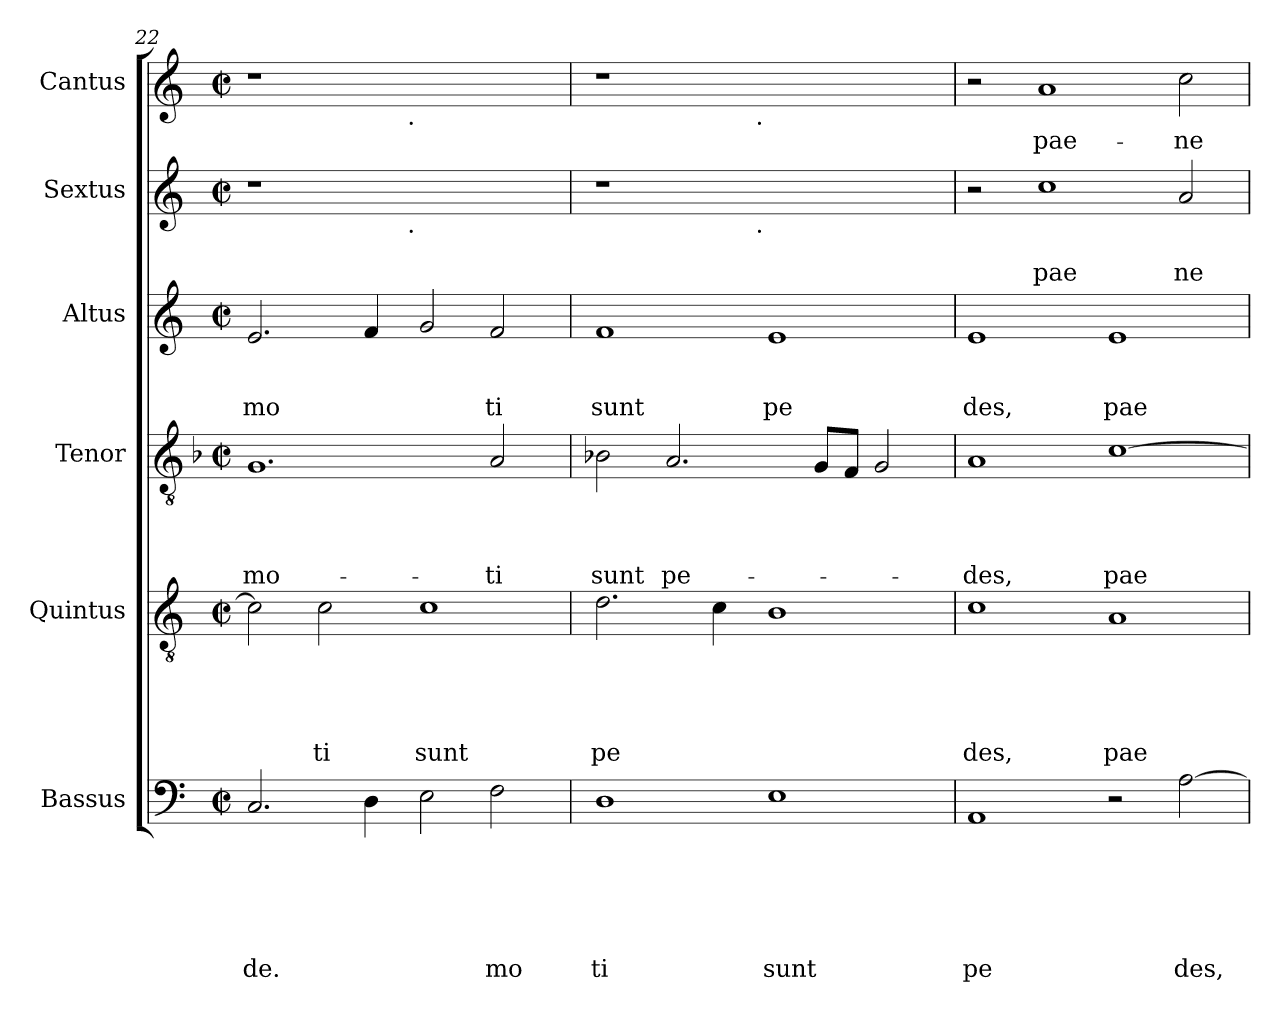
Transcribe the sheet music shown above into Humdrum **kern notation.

**kern	**text	**text	**text	**text	**text	**text	**kern	**text	**text	**text	**text	**text	**kern	**text	**text	**text	**text	**kern	**text	**text	**text	**kern	**text	**text	**kern	**text
*part6	*part6	*part6	*part6	*part6	*part6	*part6	*part5	*part5	*part5	*part5	*part5	*part5	*part4	*part4	*part4	*part4	*part4	*part3	*part3	*part3	*part3	*part2	*part2	*part2	*part1	*part1
*staff6	*staff6	*staff6	*staff6	*staff6	*staff6	*staff6	*staff5	*staff5	*staff5	*staff5	*staff5	*staff5	*staff4	*staff4	*staff4	*staff4	*staff4	*staff3	*staff3	*staff3	*staff3	*staff2	*staff2	*staff2	*staff1	*staff1
*I"Bassus	*	*	*	*	*	*	*I"Quintus	*	*	*	*	*	*I"Tenor	*	*	*	*	*I"Altus	*	*	*	*I"Sextus	*	*	*I"Cantus	*
*clefF4	*	*	*	*	*	*	*clefGv2	*	*	*	*	*	*clefGv2	*	*	*	*	*clefG2	*	*	*	*clefG2	*	*	*clefG2	*
*k[]	*	*	*	*	*	*	*k[]	*	*	*	*	*	*k[b-]	*	*	*	*	*k[]	*	*	*	*k[]	*	*	*k[]	*
*C:	*	*	*	*	*	*	*C:	*	*	*	*	*	*F:	*	*	*	*	*C:	*	*	*	*C:	*	*	*C:	*
*M2/2	*	*	*	*	*	*	*M2/2	*	*	*	*	*	*M2/2	*	*	*	*	*M2/2	*	*	*	*M2/2	*	*	*M2/2	*
*met(c|)	*	*	*	*	*	*	*met(c|)	*	*	*	*	*	*met(c|)	*	*	*	*	*met(c|)	*	*	*	*met(c|)	*	*	*met(c|)	*
=22	=22	=22	=22	=22	=22	=22	=22	=22	=22	=22	=22	=22	=22	=22	=22	=22	=22	=22	=22	=22	=22	=22	=22	=22	=22	=22
!	!	!	!	!	!	!LO:LY:b	!	!	!	!	!	!	!	!	!	!	!LO:LY:b	!	!	!	!LO:LY:b	!	!	!	!	!
*	*	*	*	*	*	*	*	*	*	*	*	*	*	*	*	*	*	*	*	*	*	*^	*	*	*^	*
2.C/	.	.	.	.	.	-de.	2c\]	.	.	.	.	.	1.G	.	.	.	mo-	2.e/	.	.	mo	1r	2ryy	.	.	1r	2ryy	.
!	!	!	!	!	!	!	!	!	!	!	!	!LO:LY:b	!	!	!	!	!	!	!	!	!	!	!	!	!	!	!	!
.	.	.	.	.	.	.	2c\	.	.	.	.	ti	.	.	.	.	.	.	.	.	.	.	4...ryy	.	.	.	4...ryy	.
4D\	.	.	.	.	.	.	.	.	.	.	.	.	.	.	.	.	.	4f/	.	.	.	.	.	.	.	.	.	.
!	!	!	!	!	!	!	!	!	!	!	!	!	!	!	!	!	!	!	!	!	!	!	!	!	!	!	!LO:TX:b:t=.	!
!	!	!	!	!	!	!	!	!	!	!	!	!	!	!	!	!	!	!	!	!	!	!	!LO:TX:b:t=.	!	!	!	!	!
.	.	.	.	.	.	.	.	.	.	.	.	.	.	.	.	.	.	.	.	.	.	.	1ryy	.	.	.	1ryy	.
!	!	!	!	!	!	!	!	!	!	!	!	!LO:LY:b	!	!	!	!	!	!	!	!	!	!	!	!	!	!	!	!
2E\	.	.	.	.	.	.	1c	.	.	.	.	sunt	.	.	.	.	.	2g/	.	.	.	1ryy	.	.	.	1ryy	.	.
!	!	!	!	!	!	!LO:LY:b	!	!	!	!	!	!	!	!	!	!	!LO:LY:b	!	!	!	!LO:LY:b	!	!	!	!	!	!	!
2F\	.	.	.	.	.	mo	.	.	.	.	.	.	2A/	.	.	.	-ti	2f/	.	.	ti	.	.	.	.	.	.	.
.	.	.	.	.	.	.	.	.	.	.	.	.	.	.	.	.	.	.	.	.	.	.	32ryy	.	.	.	32ryy	.
=23	=23	=23	=23	=23	=23	=23	=23	=23	=23	=23	=23	=23	=23	=23	=23	=23	=23	=23	=23	=23	=23	=23	=23	=23	=23	=23	=23	=23
!	!	!	!	!	!	!LO:LY:b	!	!	!	!	!	!LO:LY:b	!	!	!	!	!LO:LY:b	!	!	!	!LO:LY:b	!	!	!	!	!	!	!
1D	.	.	.	.	.	ti	2.d\	.	.	.	.	pe	2B-X\	.	.	.	sunt	1f	.	.	sunt	1r	2ryy	.	.	1r	2ryy	.
!	!	!	!	!	!	!	!	!	!	!	!	!	!	!	!	!	!LO:LY:b	!	!	!	!	!	!	!	!	!	!	!
.	.	.	.	.	.	.	.	.	.	.	.	.	2.A/	.	.	.	pe-	.	.	.	.	.	4...ryy	.	.	.	4...ryy	.
.	.	.	.	.	.	.	4c\	.	.	.	.	.	.	.	.	.	.	.	.	.	.	.	.	.	.	.	.	.
!	!	!	!	!	!	!	!	!	!	!	!	!	!	!	!	!	!	!	!	!	!	!	!	!	!	!	!LO:TX:b:t=.	!
!	!	!	!	!	!	!	!	!	!	!	!	!	!	!	!	!	!	!	!	!	!	!	!LO:TX:b:t=.	!	!	!	!	!
.	.	.	.	.	.	.	.	.	.	.	.	.	.	.	.	.	.	.	.	.	.	.	1ryy	.	.	.	1ryy	.
!	!	!	!	!	!	!LO:LY:b	!	!	!	!	!	!	!	!	!	!	!	!	!	!	!LO:LY:b	!	!	!	!	!	!	!
1E	.	.	.	.	.	sunt	1B	.	.	.	.	.	.	.	.	.	.	1e	.	.	pe	1ryy	.	.	.	1ryy	.	.
.	.	.	.	.	.	.	.	.	.	.	.	.	8G/L	.	.	.	.	.	.	.	.	.	.	.	.	.	.	.
.	.	.	.	.	.	.	.	.	.	.	.	.	8F/J	.	.	.	.	.	.	.	.	.	.	.	.	.	.	.
.	.	.	.	.	.	.	.	.	.	.	.	.	2G/	.	.	.	.	.	.	.	.	.	.	.	.	.	.	.
.	.	.	.	.	.	.	.	.	.	.	.	.	.	.	.	.	.	.	.	.	.	.	32ryy	.	.	.	32ryy	.
=24	=24	=24	=24	=24	=24	=24	=24	=24	=24	=24	=24	=24	=24	=24	=24	=24	=24	=24	=24	=24	=24	=24	=24	=24	=24	=24	=24	=24
!	!	!	!	!	!	!LO:LY:b	!	!	!	!	!	!LO:LY:b	!	!	!	!	!LO:LY:b	!	!	!	!LO:LY:b	!	!	!	!	!	!	!
*	*	*	*	*	*	*	*	*	*	*	*	*	*	*	*	*	*	*	*	*	*	*v	*v	*	*	*	*	*
*	*	*	*	*	*	*	*	*	*	*	*	*	*	*	*	*	*	*	*	*	*	*	*	*	*v	*v	*
1AA	.	.	.	.	.	pe	1c	.	.	.	.	des,	1A	.	.	.	-des,	1e	.	.	des,	2r	.	.	2r	.
!	!	!	!	!	!	!	!	!	!	!	!	!	!	!	!	!	!	!	!	!	!	!	!	!LO:LY:b	!	!LO:LY:b
.	.	.	.	.	.	.	.	.	.	.	.	.	.	.	.	.	.	.	.	.	.	1cc	.	pae	1a	pae-
!	!	!	!	!	!	!	!	!	!	!	!	!LO:LY:b	!	!	!	!	!LO:LY:b	!	!	!	!LO:LY:b	!	!	!	!	!
2r	.	.	.	.	.	.	1A	.	.	.	.	pae	[>1c	.	.	.	pae-	1e	.	.	pae	.	.	.	.	.
!	!	!	!	!	!	!LO:LY:b	!	!	!	!	!	!	!	!	!	!	!	!	!	!	!	!	!	!LO:LY:b	!	!LO:LY:b
[>2A\	.	.	.	.	.	des,	.	.	.	.	.	.	.	.	.	.	.	.	.	.	.	2a/	.	ne	2cc\	-ne
=	=	=	=	=	=	=	=	=	=	=	=	=	=	=	=	=	=	=	=	=	=	=	=	=	=	=
*-	*-	*-	*-	*-	*-	*-	*-	*-	*-	*-	*-	*-	*-	*-	*-	*-	*-	*-	*-	*-	*-	*-	*-	*-	*-	*-
